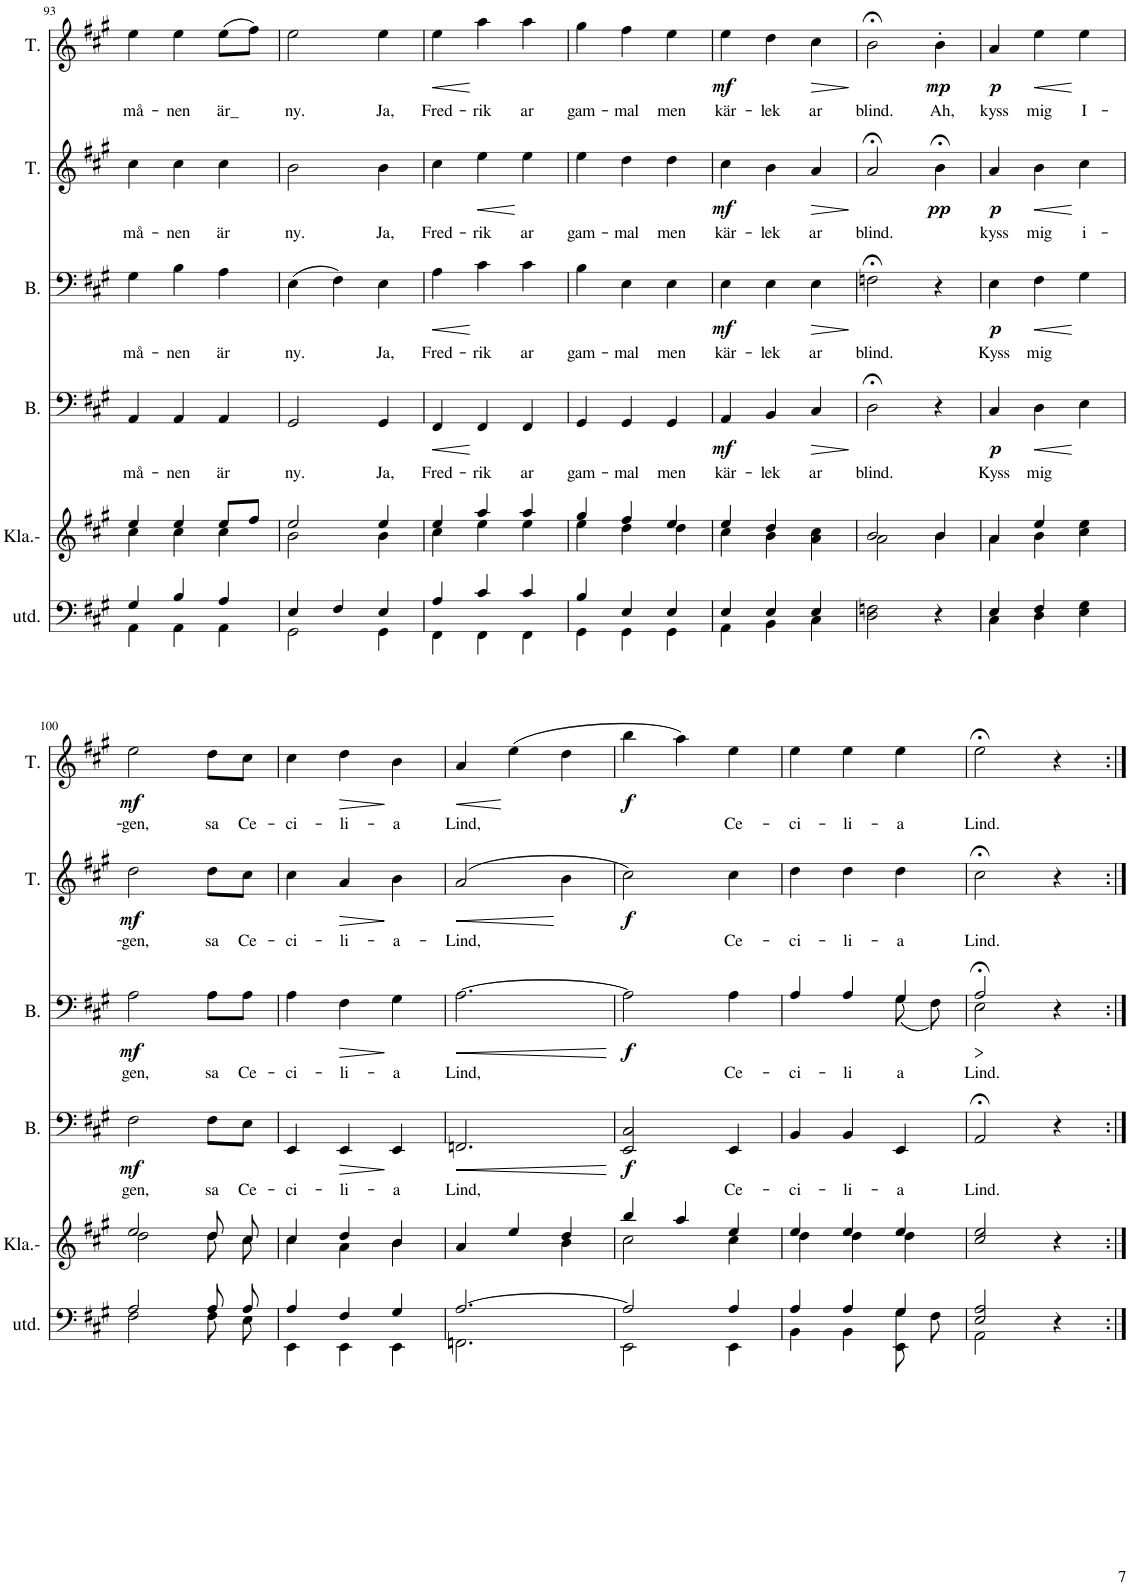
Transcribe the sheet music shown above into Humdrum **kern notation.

**kern	**kern	**kern	**text	**dynam	**kern	**text	**dynam	**kern	**text	**dynam	**kern	**text	**dynam
*part6	*part5	*part4	*part4	*part4	*part3	*part3	*part3	*part2	*part2	*part2	*part1	*part1	*part1
*staff6	*staff5	*staff4	*staff4	*staff4	*staff3	*staff3	*staff3	*staff2	*staff2	*staff2	*staff1	*staff1	*staff1
*I"utdrag	*I"Klaver-	*I"Bass	*	*	*I"Bass	*	*	*I"Tenor	*	*	*I"Tenor	*	*
*I'utd.	*I'Kla.-	*I'B.	*	*	*I'B.	*	*	*I'T.	*	*	*I'T.	*	*
!!LO:PB:g=z
*clefF4	*clefG2	*clefF4	*	*	*clefF4	*	*	*clefG2	*	*	*clefG2	*	*
*k[f#c#g#]	*k[f#c#g#]	*k[f#c#g#]	*	*	*k[f#c#g#]	*	*	*k[f#c#g#]	*	*	*k[f#c#g#]	*	*
*M3/4	*M3/4	*M3/4	*	*	*M3/4	*	*	*M3/4	*	*	*M3/4	*	*
=93	=93	=93	=93	=93	=93	=93	=93	=93	=93	=93	=93	=93	=93
*^	*^	*	*	*	*	*	*	*	*	*	*	*	*
!	!	!	!	!	!LO:LY:b	!	!	!LO:LY:b	!	!	!LO:LY:b	!	!	!LO:LY:b	!
4G#/	4AA\	4ee/	4cc#\	4AA/	må-	.	4G#\	må-	.	4cc#\	må-	.	4ee\	må-	.
!	!	!	!	!	!LO:LY:b	!	!	!LO:LY:b	!	!	!LO:LY:b	!	!	!LO:LY:b	!
4B/	4AA\	4ee/	4cc#\	4AA/	-nen	.	4B\	-nen	.	4cc#\	-nen	.	4ee\	-nen	.
!	!	!	!	!	!LO:LY:b	!	!	!LO:LY:b	!	!	!LO:LY:b	!	!	!LO:LY:b	!
4A/	4AA\	8ee/L	4cc#\	4AA/	är	.	4A\	är	.	4cc#\	är	.	(8ee\L	är_	.
.	.	8ff#/J	.	.	.	.	.	.	.	.	.	.	8ff#\J)	.	.
=94	=94	=94	=94	=94	=94	=94	=94	=94	=94	=94	=94	=94	=94	=94	=94
!	!	!	!	!	!LO:LY:b	!	!	!LO:LY:b	!	!	!LO:LY:b	!	!	!LO:LY:b	!
4E/	2GG#\	2ee/	2b\	2GG#/	ny.	.	(4E\	ny.	.	2b\	ny.	.	2ee\	ny.	.
4F#/	.	.	.	.	.	.	4F#\)	.	.	.	.	.	.	.	.
!	!	!	!	!	!LO:LY:b	!	!	!LO:LY:b	!	!	!LO:LY:b	!	!	!LO:LY:b	!
4E/	4GG#\	4ee/	4b\	4GG#/	Ja,	.	4E\	Ja,	.	4b\	Ja,	.	4ee\	Ja,	.
=95	=95	=95	=95	=95	=95	=95	=95	=95	=95	=95	=95	=95	=95	=95	=95
!	!	!	!	!	!LO:LY:b	!LO:HP:b	!	!LO:LY:b	!LO:HP:b	!	!LO:LY:b	!	!	!LO:LY:b	!LO:HP:b
4A/	4FF#\	4ee/	4cc#\	4FF#/	Fred-	<	4A\	Fred-	<	4cc#\	Fred-	.	4ee\	Fred-	<
!	!	!	!	!	!LO:LY:b	!	!	!LO:LY:b	!	!	!LO:LY:b	!LO:HP:b	!	!LO:LY:b	!
4c#/	4FF#\	4aa/	4ee\	4FF#/	-rik	.	4c#\	-rik	[	4ee\	-rik	<	4aa\	-rik	[
!	!	!	!	!	!LO:LY:b	!	!	!LO:LY:b	!	!	!LO:LY:b	!	!	!LO:LY:b	!
4c#/	4FF#\	4aa/	4ee\	4FF#/	ar	.	4c#\	ar	.	4ee\	ar	[	4aa\	ar	.
=96	=96	=96	=96	=96	=96	=96	=96	=96	=96	=96	=96	=96	=96	=96	=96
!	!	!	!	!	!LO:LY:b	!	!	!LO:LY:b	!	!	!LO:LY:b	!	!	!LO:LY:b	!
4B/	4GG#\	4gg#/	4ee\	4GG#/	gam-	.	4B\	gam-	.	4ee\	gam-	.	4gg#\	gam-	.
!	!	!	!	!	!LO:LY:b	!	!	!LO:LY:b	!	!	!LO:LY:b	!	!	!LO:LY:b	!
4E/	4GG#\	4ff#/	4dd\	4GG#/	-mal	.	4E\	-mal	.	4dd\	-mal	.	4ff#\	-mal	.
!	!	!	!	!	!LO:LY:b	!	!	!LO:LY:b	!	!	!LO:LY:b	!	!	!LO:LY:b	!
4E/	4GG#\	4ee/	4dd\	4GG#/	men	.	4E\	men	.	4dd\	men	.	4ee\	men	.
=97	=97	=97	=97	=97	=97	=97	=97	=97	=97	=97	=97	=97	=97	=97	=97
!	!	!	!	!	!LO:LY:b	!LO:DY:b	!	!LO:LY:b	!LO:DY:b	!	!LO:LY:b	!LO:DY:b	!	!LO:LY:b	!LO:DY:b
4E/	4AA\	4ee/	4cc#\	4AA/	kär-	mf	4E\	kär-	mf	4cc#\	kär-	mf	4ee\	kär-	mf
!	!	!	!	!	!LO:LY:b	!	!	!LO:LY:b	!	!	!LO:LY:b	!	!	!LO:LY:b	!
4E/	4BB\	4dd/	4b\	4BB/	-lek	.	4E\	-lek	.	4b\	-lek	.	4dd\	-lek	.
!	!	!	!	!	!LO:LY:b	!LO:HP:b	!	!LO:LY:b	!LO:HP:b	!	!LO:LY:b	!LO:HP:b	!	!LO:LY:b	!LO:HP:b
4E/	4C#\	4ryy	4a\ 4cc#\	4C#/	ar	>	4E\	ar	>	4a/	ar	>	4cc#\	ar	>
*v	*v	*	*	*	*	*	*	*	*	*	*	*	*	*	*
*	*v	*v	*	*	*	*	*	*	*	*	*	*	*	*
.	.	.	.	[	.	.	]	.	.	]	.	.	]
=98	=98	=98	=98	=98	=98	=98	=98	=98	=98	=98	=98	=98	=98
*	*^	*	*	*	*	*	*	*	*	*	*	*	*
!	!	!	!	!LO:LY:b	!	!	!LO:LY:b	!	!	!LO:LY:b	!	!	!LO:LY:b	!
2D\ 2Fn\	2b/	2a\	2D;<\	blind.	.	2Fn;<\	blind.	.	2a;</	blind.	.	2b;<\	blind.	.
!	!	!	!	!	!	!	!	!	!	!	!LO:DY:b	!	!LO:LY:b	!LO:DY:b
4r	4b/	4b\	4r	.	.	4r	.	.	4b;<\	.	pp	4b'\	Ah,	mp
=99	=99	=99	=99	=99	=99	=99	=99	=99	=99	=99	=99	=99	=99	=99
*^	*	*	*	*	*	*	*	*	*	*	*	*	*	*
!	!	!	!	!	!LO:LY:b	!LO:DY:b	!	!LO:LY:b	!LO:DY:b	!	!LO:LY:b	!LO:DY:b	!	!LO:LY:b	!LO:DY:b
4E/	4C#\	4a/	4a\	4C#/	Kyss	p	4E\	Kyss	p	4a/	kyss	p	4a/	kyss	p
!	!	!	!	!	!LO:LY:b	!LO:HP:b	!	!LO:LY:b	!LO:HP:b	!	!LO:LY:b	!LO:HP:b	!	!LO:LY:b	!LO:HP:b
4F#/	4D\	4ee/	4b\	4D\	mig	<	4F#\	mig	<	4b\	mig	<	4ee\	mig	<
!	!	!	!	!	!	!	!	!	!	!	!LO:LY:b	!	!	!LO:LY:b	!
4ryy	4E\ 4G#\	4ryy	4cc#\ 4ee\	4E\	.	]	4G#\	.	[	4cc#\	i-	[	4ee\	I-	[
!!LO:LB:g=z
=100	=100	=100	=100	=100	=100	=100	=100	=100	=100	=100	=100	=100	=100	=100	=100
!	!	!	!	!	!LO:LY:b	!LO:DY:b	!	!LO:LY:b	!LO:DY:b	!	!LO:LY:b	!LO:DY:b	!	!LO:LY:b	!LO:DY:b
2A/	2F#\	2ee/	2dd\	2F#\	gen,	mf	2A\	gen,	mf	2dd\	-gen,	mf	2ee\	-gen,	mf
!	!	!	!	!	!LO:LY:b	!	!	!LO:LY:b	!	!	!LO:LY:b	!	!	!LO:LY:b	!
8A/L	8F#\L	8dd/	8dd\	8F#\L	sa	.	8A\L	sa	.	8dd\L	sa	.	8dd\L	sa	.
!	!	!	!	!	!LO:LY:b	!	!	!LO:LY:b	!	!	!LO:LY:b	!	!	!LO:LY:b	!
8A/J	8E\J	8cc#/	8cc#\	8E\J	Ce-	.	8A\J	Ce-	.	8cc#\J	Ce-	.	8cc#\J	Ce-	.
=101	=101	=101	=101	=101	=101	=101	=101	=101	=101	=101	=101	=101	=101	=101	=101
!	!	!	!	!	!LO:LY:b	!	!	!LO:LY:b	!	!	!LO:LY:b	!	!	!LO:LY:b	!
4A/	4EE\	4cc#/	4cc#\	4EE/	-ci-	.	4A\	-ci-	.	4cc#\	-ci-	.	4cc#\	-ci-	.
!	!	!	!	!	!LO:LY:b	!LO:HP:b	!	!LO:LY:b	!LO:HP:b	!	!LO:LY:b	!LO:HP:b	!	!LO:LY:b	!LO:HP:b
4F#/	4EE\	4dd/	4a\	4EE/	-li-	>	4F#\	-li-	>	4a/	-li-	>	4dd\	-li-	>
!	!	!	!	!	!LO:LY:b	!	!	!LO:LY:b	!	!	!LO:LY:b	!	!	!LO:LY:b	!
4G#/	4EE\	4b/	4b\	4EE/	-a	[	4G#\	-a	]	4b\	-a-	]	4b\	-a	]
=102	=102	=102	=102	=102	=102	=102	=102	=102	=102	=102	=102	=102	=102	=102	=102
!	!	!	!	!	!LO:LY:b	!	!	!LO:LY:b	!LO:HP:b	!	!LO:LY:b	!LO:HP:b	!	!LO:LY:b	!LO:HP:b
[2.A/	2.FFn\	4a/	2ryy	2.FFn/	Lind,	.	[2.A\	Lind,	<	(2a/	-Lind,	<	4a/	Lind,	<
.	.	4ee/	.	.	.	.	.	.	.	.	.	.	(4ee\	.	[
.	.	4dd/	4b\	.	.	.	.	.	.	4b\	.	[	4dd\	.	.
*v	*v	*	*	*	*	*	*	*	*	*	*	*	*	*	*
*	*v	*v	*	*	*	*	*	*	*	*	*	*	*	*
.	.	.	.	]	.	.	[	.	.	.	.	.	.
=103	=103	=103	=103	=103	=103	=103	=103	=103	=103	=103	=103	=103	=103
*^	*^	*	*	*	*	*	*	*	*	*	*	*	*
!	!	!	!	!	!	!LO:DY:b	!	!	!LO:DY:b	!	!	!LO:DY:b	!	!	!LO:DY:b
2A/]	2EE\	4bb/	2cc#\	2EE/ 2C#/	.	f	2A\]	.	f	2cc#\)	.	f	4bb\	.	f
.	.	4aa/	.	.	.	.	.	.	.	.	.	.	4aa\)	.	.
!	!	!	!	!	!LO:LY:b	!	!	!LO:LY:b	!	!	!LO:LY:b	!	!	!LO:LY:b	!
4A/	4EE\	4ee/	4cc#\	4EE/	Ce-	.	4A\	Ce-	.	4cc#\	Ce-	.	4ee\	Ce-	.
=104	=104	=104	=104	=104	=104	=104	=104	=104	=104	=104	=104	=104	=104	=104	=104
!	!	!	!	!	!LO:LY:b	!	!	!LO:LY:b	!	!	!LO:LY:b	!	!	!LO:LY:b	!
*	*	*	*	*	*	*	*^	*	*	*	*	*	*	*	*
4A/	4BB\	4ee/	4dd\	4BB/	-ci-	.	4A/	2ryy	-ci-	.	4dd\	-ci-	.	4ee\	-ci-	.
!	!	!	!	!	!LO:LY:b	!	!	!	!LO:LY:b	!	!	!LO:LY:b	!	!	!LO:LY:b	!
4A/	4BB\	4ee/	4dd\	4BB/	-li-	.	4A/	.	-li-	.	4dd\	-li-	.	4ee\	-li-	.
!	!	!	!	!	!LO:LY:b	!	!	!	!LO:LY:b	!	!	!LO:LY:b	!	!	!LO:LY:b	!
4G#/	8EE/ 8G#/L	4ee/	4dd\	4EE/	-a	.	4G#/	(8G#\	-a	.	4dd\	-a	.	4ee\	-a	.
.	8F#/J	.	.	.	.	.	.	8F#\)	.	.	.	.	.	.	.	.
*	*	*v	*v	*	*	*	*	*	*	*	*	*	*	*	*	*
=105	=105	=105	=105	=105	=105	=105	=105	=105	=105	=105	=105	=105	=105	=105	=105
!	!	!	!	!LO:LY:b	!	!	!	!LO:LY:b	!	!	!LO:LY:b	!	!	!LO:LY:b	!
2E/ 2A/	2AA\	2cc#/ 2ee/	2AA;</	Lind.	.	2A;</	2E\	Lind.	.	2cc#;<\	Lind.	.	2ee;<\	Lind.	.
4r	4ryy	4r	4r	.	.	4r	4ryy	.	.	4r	.	.	4r	.	.
*v	*v	*	*	*	*	*v	*v	*	*	*	*	*	*	*	*
=:|!	=:|!	=:|!	=:|!	=:|!	=:|!	=:|!	=:|!	=:|!	=:|!	=:|!	=:|!	=:|!	=:|!
*-	*-	*-	*-	*-	*-	*-	*-	*-	*-	*-	*-	*-	*-
